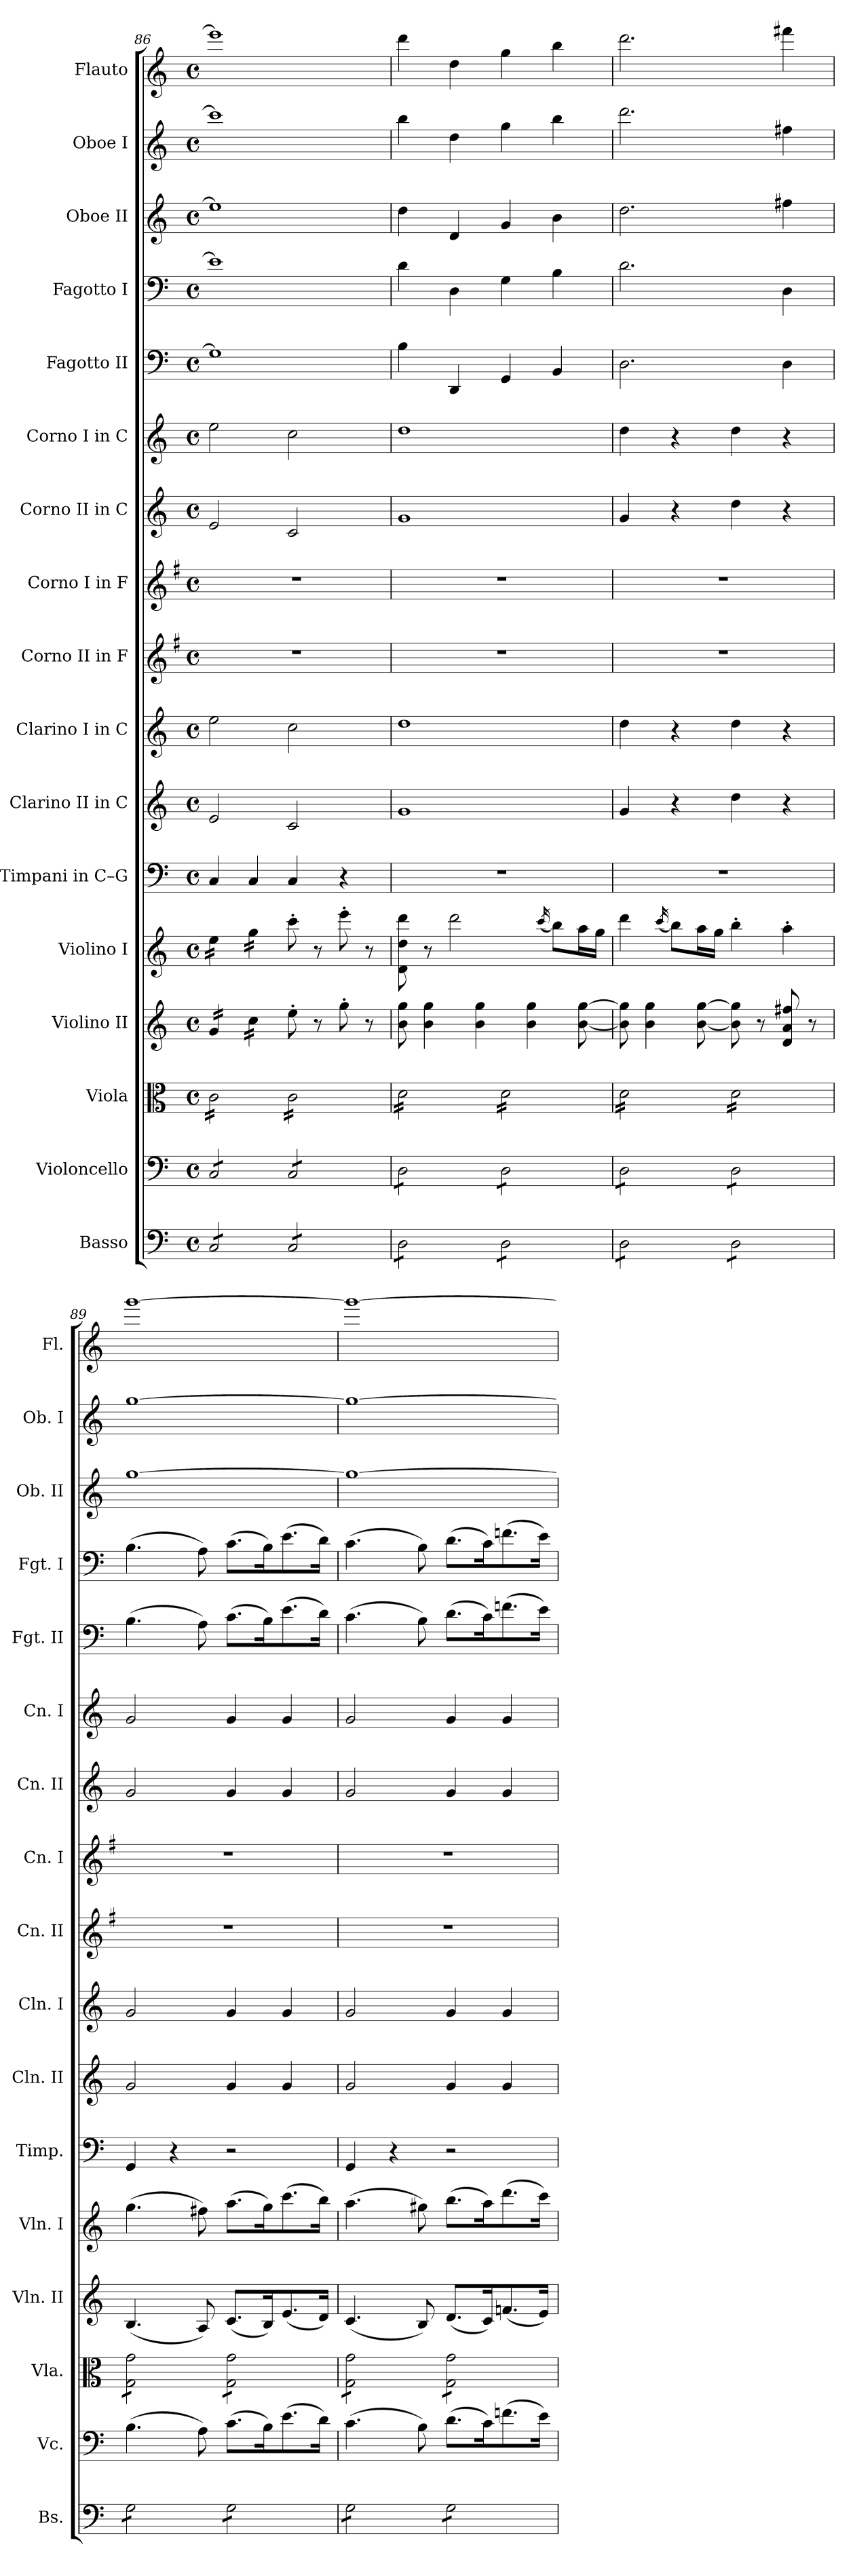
**kern	**kern	**kern	**kern	**kern	**kern	**kern	**kern	**kern	**kern	**kern	**kern	**kern	**kern	**kern	**kern	**kern
*part17	*part16	*part15	*part14	*part13	*part12	*part11	*part10	*part9	*part8	*part7	*part6	*part5	*part4	*part3	*part2	*part1
*staff17	*staff16	*staff15	*staff14	*staff13	*staff12	*staff11	*staff10	*staff9	*staff8	*staff7	*staff6	*staff5	*staff4	*staff3	*staff2	*staff1
*I"Basso	*I"Violoncello	*I"Viola	*I"Violino II	*I"Violino I	*I"Timpani in C–G	*I"Clarino II in C	*I"Clarino I in C	*I"Corno II in F	*I"Corno I in F	*I"Corno II in C	*I"Corno I in C	*I"Fagotto II	*I"Fagotto I	*I"Oboe II	*I"Oboe I	*I"Flauto
*I'Bs.	*I'Vc.	*I'Vla.	*I'Vln. II	*I'Vln. I	*I'Timp.	*I'Cln. II	*I'Cln. I	*I'Cn. II	*I'Cn. I	*I'Cn. II	*I'Cn. I	*I'Fgt. II	*I'Fgt. I	*I'Ob. II	*I'Ob. I	*I'Fl.
*clefF4	*clefF4	*clefC3	*clefG2	*clefG2	*clefF4	*clefG2	*clefG2	*clefG2	*clefG2	*clefG2	*clefG2	*clefF4	*clefF4	*clefG2	*clefG2	*clefG2
*ITrd7c12	*	*	*	*	*	*	*	*ITrd4c7	*ITrd4c7	*ITrd7c12	*ITrd7c12	*	*	*	*	*
*k[]	*k[]	*k[]	*k[]	*k[]	*k[]	*k[]	*k[]	*k[]	*k[]	*k[]	*k[]	*k[]	*k[]	*k[]	*k[]	*k[]
*M4/4	*M4/4	*M4/4	*M4/4	*M4/4	*M4/4	*M4/4	*M4/4	*M4/4	*M4/4	*M4/4	*M4/4	*M4/4	*M4/4	*M4/4	*M4/4	*M4/4
*met(c)	*met(c)	*met(c)	*met(c)	*met(c)	*met(c)	*met(c)	*met(c)	*met(c)	*met(c)	*met(c)	*met(c)	*met(c)	*met(c)	*met(c)	*met(c)	*met(c)
=86	=86	=86	=86	=86	=86	=86	=86	=86	=86	=86	=86	=86	=86	=86	=86	=86
*tremolo	*	*	*	*	*	*	*	*	*	*	*	*	*	*	*	*
*	*tremolo	*	*	*	*	*	*	*	*	*	*	*	*	*	*	*
*	*	*tremolo	*	*	*	*	*	*	*	*	*	*	*	*	*	*
*	*	*	*tremolo	*	*	*	*	*	*	*	*	*	*	*	*	*
*	*	*	*	*tremolo	*	*	*	*	*	*	*	*	*	*	*	*
8CC/L	8C/L	16c\LL	16g/LL	16ee\LL	4C/	2e/	2ee\	1r	1r	2E/	2e\	1G]	1e]	1ee]	1ccc]	1eee]
.	.	16c\	16g/	16ee\	.	.	.	.	.	.	.	.	.	.	.	.
8CC/	8C/	16c\	16g/	16ee\	.	.	.	.	.	.	.	.	.	.	.	.
.	.	16c\	16g/JJ	16ee\JJ	.	.	.	.	.	.	.	.	.	.	.	.
8CC/	8C/	16c\	16cc\LL	16gg\LL	4C/	.	.	.	.	.	.	.	.	.	.	.
.	.	16c\	16cc\	16gg\	.	.	.	.	.	.	.	.	.	.	.	.
8CC/J	8C/J	16c\	16cc\	16gg\	.	.	.	.	.	.	.	.	.	.	.	.
.	.	16c\JJ	16cc\JJ	16gg\JJ	.	.	.	.	.	.	.	.	.	.	.	.
*	*	*	*	*Xtremolo	*	*	*	*	*	*	*	*	*	*	*	*
*	*	*	*Xtremolo	*	*	*	*	*	*	*	*	*	*	*	*	*
8CC/L	8C/L	16c\LL	8ee'\	8ccc'\	4C/	2c/	2cc\	.	.	2C/	2c\	.	.	.	.	.
.	.	16c\	.	.	.	.	.	.	.	.	.	.	.	.	.	.
8CC/	8C/	16c\	8r	8r	.	.	.	.	.	.	.	.	.	.	.	.
.	.	16c\	.	.	.	.	.	.	.	.	.	.	.	.	.	.
8CC/	8C/	16c\	8gg'\	8eee'\	4r	.	.	.	.	.	.	.	.	.	.	.
.	.	16c\	.	.	.	.	.	.	.	.	.	.	.	.	.	.
8CC/J	8C/J	16c\	8r	8r	.	.	.	.	.	.	.	.	.	.	.	.
.	.	16c\JJ	.	.	.	.	.	.	.	.	.	.	.	.	.	.
=87	=87	=87	=87	=87	=87	=87	=87	=87	=87	=87	=87	=87	=87	=87	=87	=87
8DD\L	8D\L	16d\LL	8b\ 8gg\	8d\ 8dd\ 8ddd\	1r	1g	1dd	1r	1r	1G	1d	4B\	4d\	4dd\	4bb\	4ddd\
.	.	16d\	.	.	.	.	.	.	.	.	.	.	.	.	.	.
8DD\	8D\	16d\	4b\ 4gg\	8r	.	.	.	.	.	.	.	.	.	.	.	.
.	.	16d\	.	.	.	.	.	.	.	.	.	.	.	.	.	.
8DD\	8D\	16d\	.	2ddd\	.	.	.	.	.	.	.	4DD/	4D\	4d/	4dd\	4dd\
.	.	16d\	.	.	.	.	.	.	.	.	.	.	.	.	.	.
8DD\J	8D\J	16d\	4b\ 4gg\	.	.	.	.	.	.	.	.	.	.	.	.	.
.	.	16d\JJ	.	.	.	.	.	.	.	.	.	.	.	.	.	.
8DD\L	8D\L	16d\LL	.	.	.	.	.	.	.	.	.	4GG/	4G\	4g/	4gg\	4gg\
.	.	16d\	.	.	.	.	.	.	.	.	.	.	.	.	.	.
8DD\	8D\	16d\	4b\ 4gg\	.	.	.	.	.	.	.	.	.	.	.	.	.
.	.	16d\	.	.	.	.	.	.	.	.	.	.	.	.	.	.
.	.	.	.	(16qccc/	.	.	.	.	.	.	.	.	.	.	.	.
8DD\	8D\	16d\	.	8bb\L)	.	.	.	.	.	.	.	4BB/	4B\	4b\	4bb\	4bb\
.	.	16d\	.	.	.	.	.	.	.	.	.	.	.	.	.	.
8DD\J	8D\J	16d\	[8b\ [8gg\	16aa\L	.	.	.	.	.	.	.	.	.	.	.	.
.	.	16d\JJ	.	16gg\JJ	.	.	.	.	.	.	.	.	.	.	.	.
=88	=88	=88	=88	=88	=88	=88	=88	=88	=88	=88	=88	=88	=88	=88	=88	=88
8DD\L	8D\L	16d\LL	8b\] 8gg\]	4ddd\	1r	4g/	4dd\	1r	1r	4G/	4d\	2.D\	2.d\	2.dd\	2.ddd\	2.ddd\
.	.	16d\	.	.	.	.	.	.	.	.	.	.	.	.	.	.
8DD\	8D\	16d\	4b\ 4gg\	.	.	.	.	.	.	.	.	.	.	.	.	.
.	.	16d\	.	.	.	.	.	.	.	.	.	.	.	.	.	.
.	.	.	.	(16qccc/	.	.	.	.	.	.	.	.	.	.	.	.
8DD\	8D\	16d\	.	8bb\L)	.	4r	4r	.	.	4r	4r	.	.	.	.	.
.	.	16d\	.	.	.	.	.	.	.	.	.	.	.	.	.	.
8DD\J	8D\J	16d\	[8b\ [8gg\	16aa\L	.	.	.	.	.	.	.	.	.	.	.	.
.	.	16d\JJ	.	16gg\JJ	.	.	.	.	.	.	.	.	.	.	.	.
8DD\L	8D\L	16d\LL	8b\] 8gg\]	4bb'\	.	4dd\	4dd\	.	.	4d\	4d\	.	.	.	.	.
.	.	16d\	.	.	.	.	.	.	.	.	.	.	.	.	.	.
8DD\	8D\	16d\	8r	.	.	.	.	.	.	.	.	.	.	.	.	.
.	.	16d\	.	.	.	.	.	.	.	.	.	.	.	.	.	.
8DD\	8D\	16d\	8d/ 8a/ 8ff#X/	4aa'\	.	4r	4r	.	.	4r	4r	4D\	4D\	4ff#X\	4ff#X\	4fff#X\
.	.	16d\	.	.	.	.	.	.	.	.	.	.	.	.	.	.
8DD\J	8D\J	16d\	8r	.	.	.	.	.	.	.	.	.	.	.	.	.
*	*Xtremolo	*	*	*	*	*	*	*	*	*	*	*	*	*	*	*
.	.	16d\JJ	.	.	.	.	.	.	.	.	.	.	.	.	.	.
=89	=89	=89	=89	=89	=89	=89	=89	=89	=89	=89	=89	=89	=89	=89	=89	=89
8GG\L	(4.B\	8G\ 8g\L	(4.B/	(4.gg\	4GG/	2g/	2g/	1r	1r	2G/	2G/	(4.B\	(4.B\	[1gg	[1gg	[1ggg
8GG\	.	8G\ 8g\	.	.	.	.	.	.	.	.	.	.	.	.	.	.
8GG\	.	8G\ 8g\	.	.	4r	.	.	.	.	.	.	.	.	.	.	.
8GG\J	8A\)	8G\ 8g\J	8A/)	8ff#X\)	.	.	.	.	.	.	.	8A\)	8A\)	.	.	.
8GG\L	(8.c\L	8G\ 8g\L	(8.c/L	(8.aa\L	2r	4g/	4g/	.	.	4G/	4G/	(8.c\L	(8.c\L	.	.	.
8GG\	.	8G\ 8g\	.	.	.	.	.	.	.	.	.	.	.	.	.	.
.	16B\K)	.	16B/K)	16gg\K)	.	.	.	.	.	.	.	16B\K)	16B\K)	.	.	.
8GG\	(8.e\	8G\ 8g\	(8.e/	(8.ccc\	.	4g/	4g/	.	.	4G/	4G/	(8.e\	(8.e\	.	.	.
8GG\J	.	8G\ 8g\J	.	.	.	.	.	.	.	.	.	.	.	.	.	.
.	16d\Jk)	.	16d/Jk)	16bb\Jk)	.	.	.	.	.	.	.	16d\Jk)	16d\Jk)	.	.	.
=90	=90	=90	=90	=90	=90	=90	=90	=90	=90	=90	=90	=90	=90	=90	=90	=90
8GG\L	(4.c\	8G\ 8g\L	(4.c/	(4.aa\	4GG/	2g/	2g/	1r	1r	2G/	2G/	(4.c\	(4.c\	1gg_	1gg_	1ggg_
8GG\	.	8G\ 8g\	.	.	.	.	.	.	.	.	.	.	.	.	.	.
8GG\	.	8G\ 8g\	.	.	4r	.	.	.	.	.	.	.	.	.	.	.
8GG\J	8B\)	8G\ 8g\J	8B/)	8gg#X\)	.	.	.	.	.	.	.	8B\)	8B\)	.	.	.
8GG\L	(8.d\L	8G\ 8g\L	(8.d/L	(8.bb\L	2r	4g/	4g/	.	.	4G/	4G/	(8.d\L	(8.d\L	.	.	.
8GG\	.	8G\ 8g\	.	.	.	.	.	.	.	.	.	.	.	.	.	.
.	16c\K)	.	16c/K)	16aa\K)	.	.	.	.	.	.	.	16c\K)	16c\K)	.	.	.
8GG\	(8.fn\	8G\ 8g\	(8.fn/	(8.ddd\	.	4g/	4g/	.	.	4G/	4G/	(8.fn\	(8.fn\	.	.	.
8GG\J	.	8G\ 8g\J	.	.	.	.	.	.	.	.	.	.	.	.	.	.
*	*	*Xtremolo	*	*	*	*	*	*	*	*	*	*	*	*	*	*
*Xtremolo	*	*	*	*	*	*	*	*	*	*	*	*	*	*	*	*
.	16e\Jk)	.	16e/Jk)	16ccc\Jk)	.	.	.	.	.	.	.	16e\Jk)	16e\Jk)	.	.	.
=	=	=	=	=	=	=	=	=	=	=	=	=	=	=	=	=
*-	*-	*-	*-	*-	*-	*-	*-	*-	*-	*-	*-	*-	*-	*-	*-	*-
